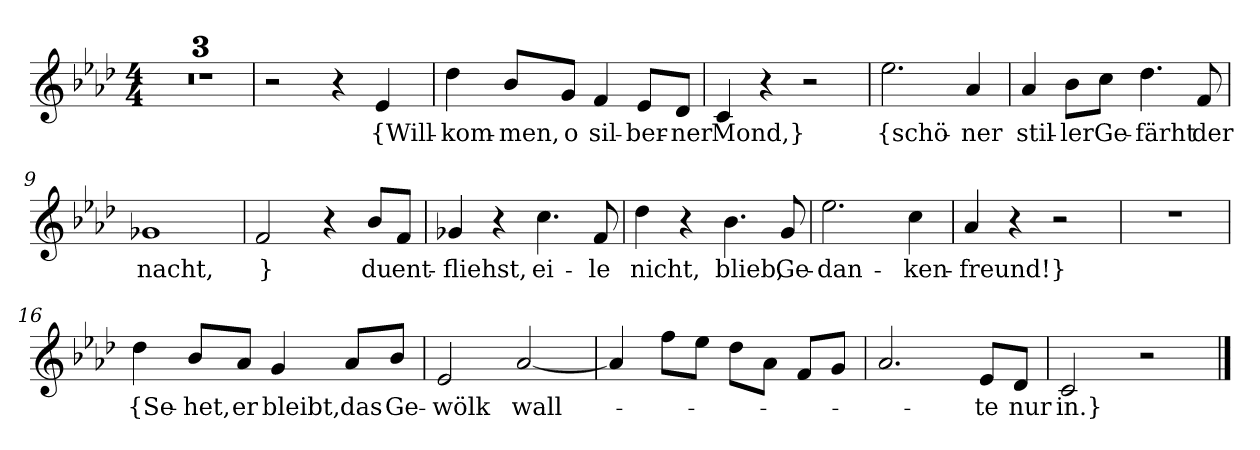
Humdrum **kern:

**kern	**text
*part1	*part1
*staff1	*staff1
*clefG2	*
*k[b-e-a-d-]	*
*M4/4	*
=1	=1
1r	.
=2	=2
1r	.
=3	=3
1r	.
=4	=4
2r	.
4r	.
4e-	{Will-
=5	=5
4dd-	kom-
8b-/L	-men,
8g/J	o
4f	sil-
8e-/L	-ber-
8d-/J	-ner
=6	=6
4c	Mond,}
4r	.
2r	.
=7	=7
2.ee-	{schö-
4a-	-ner
=8	=8
4a-	stil-
8b-\L	-ler
8cc\J	Ge-
4.dd-	-färht
8f	der
=9	=9
1g-X	nacht,
=10	=10
2f	}
4r	.
8b-/L	du
8f/J	ent-
=11	=11
4g-X	-fliehst,
4r	.
4.cc	ei-
8f	-le
=12	=12
4dd-	nicht,
4r	.
4.b-	blieb,
8g	Ge-
=13	=13
2.ee-	dan-
4cc	-ken-
=14	=14
4a-	-freund!}
4r	.
2r	.
=15	=15
1r	.
=16	=16
4dd-	{Se-
8b-/L	-het,
8a-/J	er
4g	bleibt,
8a-/L	das
8b-/J	Ge-
=17	=17
2e-	wölk
[2a-	wall-
=18	=18
4a-]	.
8ff\L	.
8ee-\J	.
8dd-\L	.
8a-\J	.
8f/L	.
8g/J	.
=19	=19
2.a-	.
8e-/L	-te
8d-/J	nur
=20	=20
2c	in.}
2r	.
==	==
*-	*-
